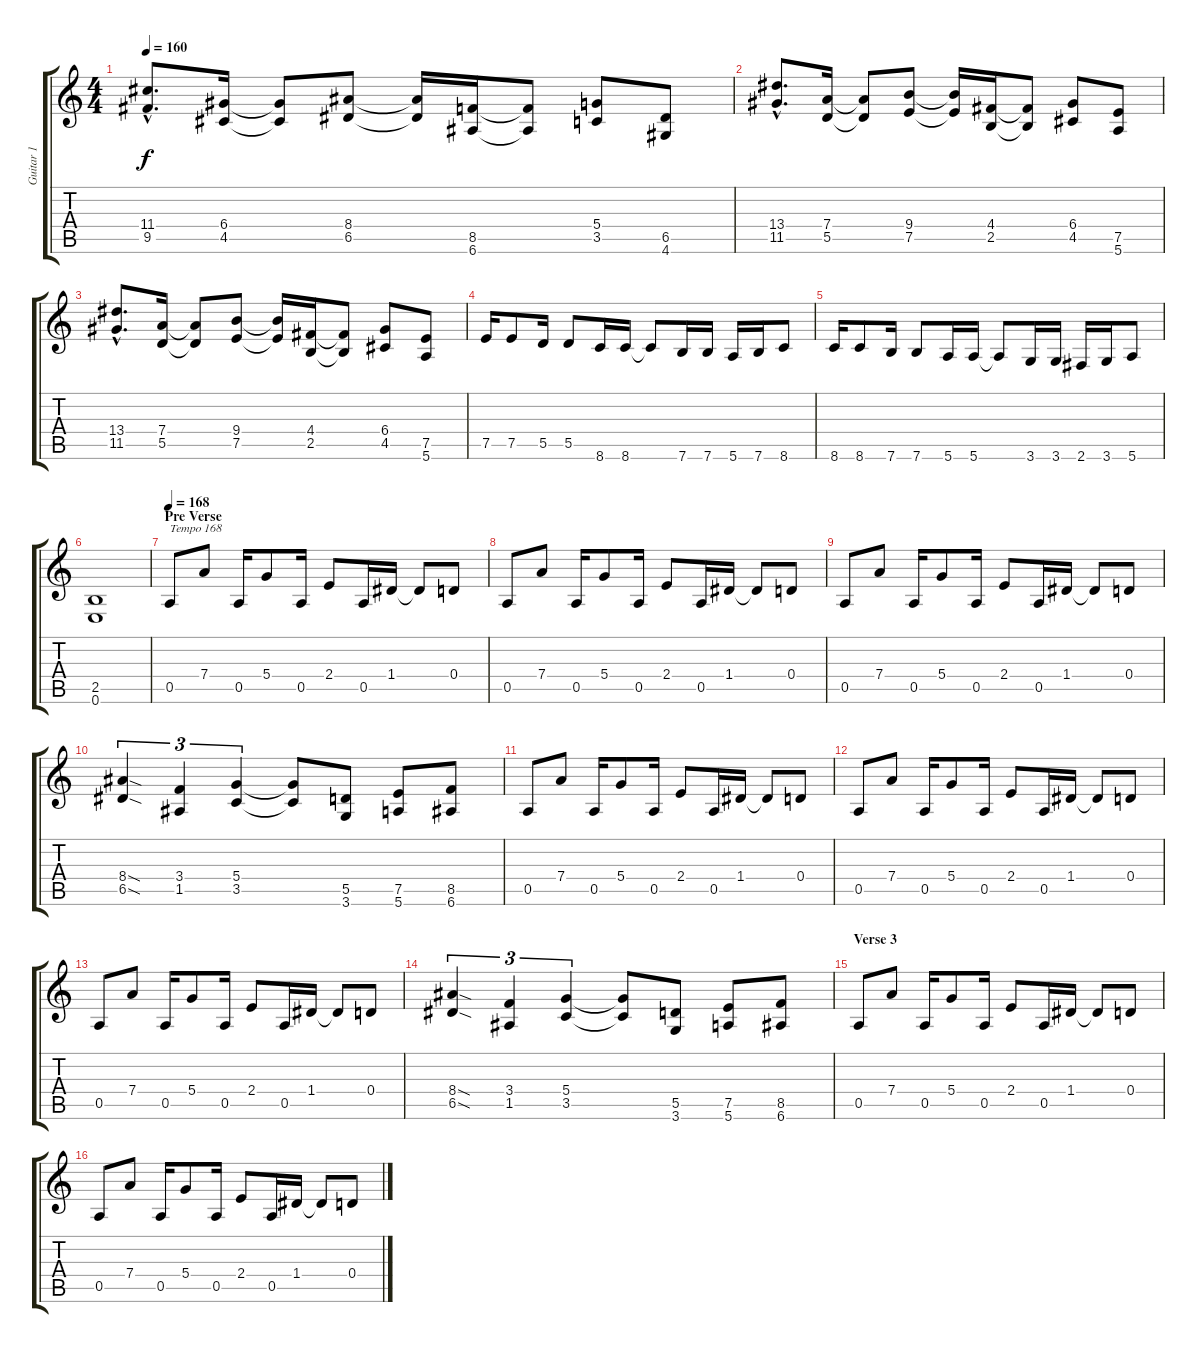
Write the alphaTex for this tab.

\track ("Guitar 1" "Guitar 1") {instrument distortionguitar}
\staff {score tabs}
\tuning (E4 B3 G3 D3 A2 E2) {hide}
\ts (4 4)
\tempo 160
\clef g2
\ks c
(11.4{hac} 9.5{hac}).8{d dy f} (6.4 4.5).16 (6.4{t} 4.5{t}).8 (8.4 6.5).8 (8.4{t} 6.5{t}).16 (8.5 6.6).16 (8.5{t} 6.6{t}).8 (5.4 3.5).8 (6.5 4.6).8 |
(13.4{hac} 11.5{hac}).8{d} (7.4 5.5).16 (7.4{t} 5.5{t}).8 (9.4 7.5).8 (9.4{t} 7.5{t}).16 (4.4 2.5).16 (4.4{t} 2.5{t}).8 (6.4 4.5).8 (7.5 5.6).8 |
(13.4{hac} 11.5{hac}).8{d} (7.4 5.5).16 (7.4{t} 5.5{t}).8 (9.4 7.5).8 (9.4{t} 7.5{t}).16 (4.4 2.5).16 (4.4{t} 2.5{t}).8 (6.4 4.5).8 (7.5 5.6).8 |
7.5.16 7.5.8 5.5.16 5.5.8 8.6.16 8.6.16 8.6{t}.8 7.6.16 7.6.16 5.6.16 7.6.16 8.6.8 |
8.6.16 8.6.8 7.6.16 7.6.8 5.6.16 5.6.16 5.6{t}.8 3.6.16 3.6.16 2.6.16 3.6.16 5.6.8 |
(2.5 0.6).1 |
\section ("" "Pre Verse")
\tempo 168
0.5.8{txt "Tempo 168"} 7.4.8 0.5.16 5.4.8 0.5.16 2.4.8 0.5.16 1.4.16 1.4{t}.8 0.4.8 |
0.5.8 7.4.8 0.5.16 5.4.8 0.5.16 2.4.8 0.5.16 1.4.16 1.4{t}.8 0.4.8 |
0.5.8 7.4.8 0.5.16 5.4.8 0.5.16 2.4.8 0.5.16 1.4.16 1.4{t}.8 0.4.8 |
(8.4{sod} 6.5{sod}).4{tu (3 2)} (3.4 1.5).4{tu (3 2)} (5.4 3.5).4{tu (3 2)} (5.4{t} 3.5{t}).8 (5.5 3.6).8 (7.5 5.6).8 (8.5 6.6).8 |
0.5.8 7.4.8 0.5.16 5.4.8 0.5.16 2.4.8 0.5.16 1.4.16 1.4{t}.8 0.4.8 |
0.5.8 7.4.8 0.5.16 5.4.8 0.5.16 2.4.8 0.5.16 1.4.16 1.4{t}.8 0.4.8 |
0.5.8 7.4.8 0.5.16 5.4.8 0.5.16 2.4.8 0.5.16 1.4.16 1.4{t}.8 0.4.8 |
(8.4{sod} 6.5{sod}).4{tu (3 2)} (3.4 1.5).4{tu (3 2)} (5.4 3.5).4{tu (3 2)} (5.4{t} 3.5{t}).8 (5.5 3.6).8 (7.5 5.6).8 (8.5 6.6).8 |
\section ("" "Verse 3")
0.5.8 7.4.8 0.5.16 5.4.8 0.5.16 2.4.8 0.5.16 1.4.16 1.4{t}.8 0.4.8 |
0.5.8 7.4.8 0.5.16 5.4.8 0.5.16 2.4.8 0.5.16 1.4.16 1.4{t}.8 0.4.8
